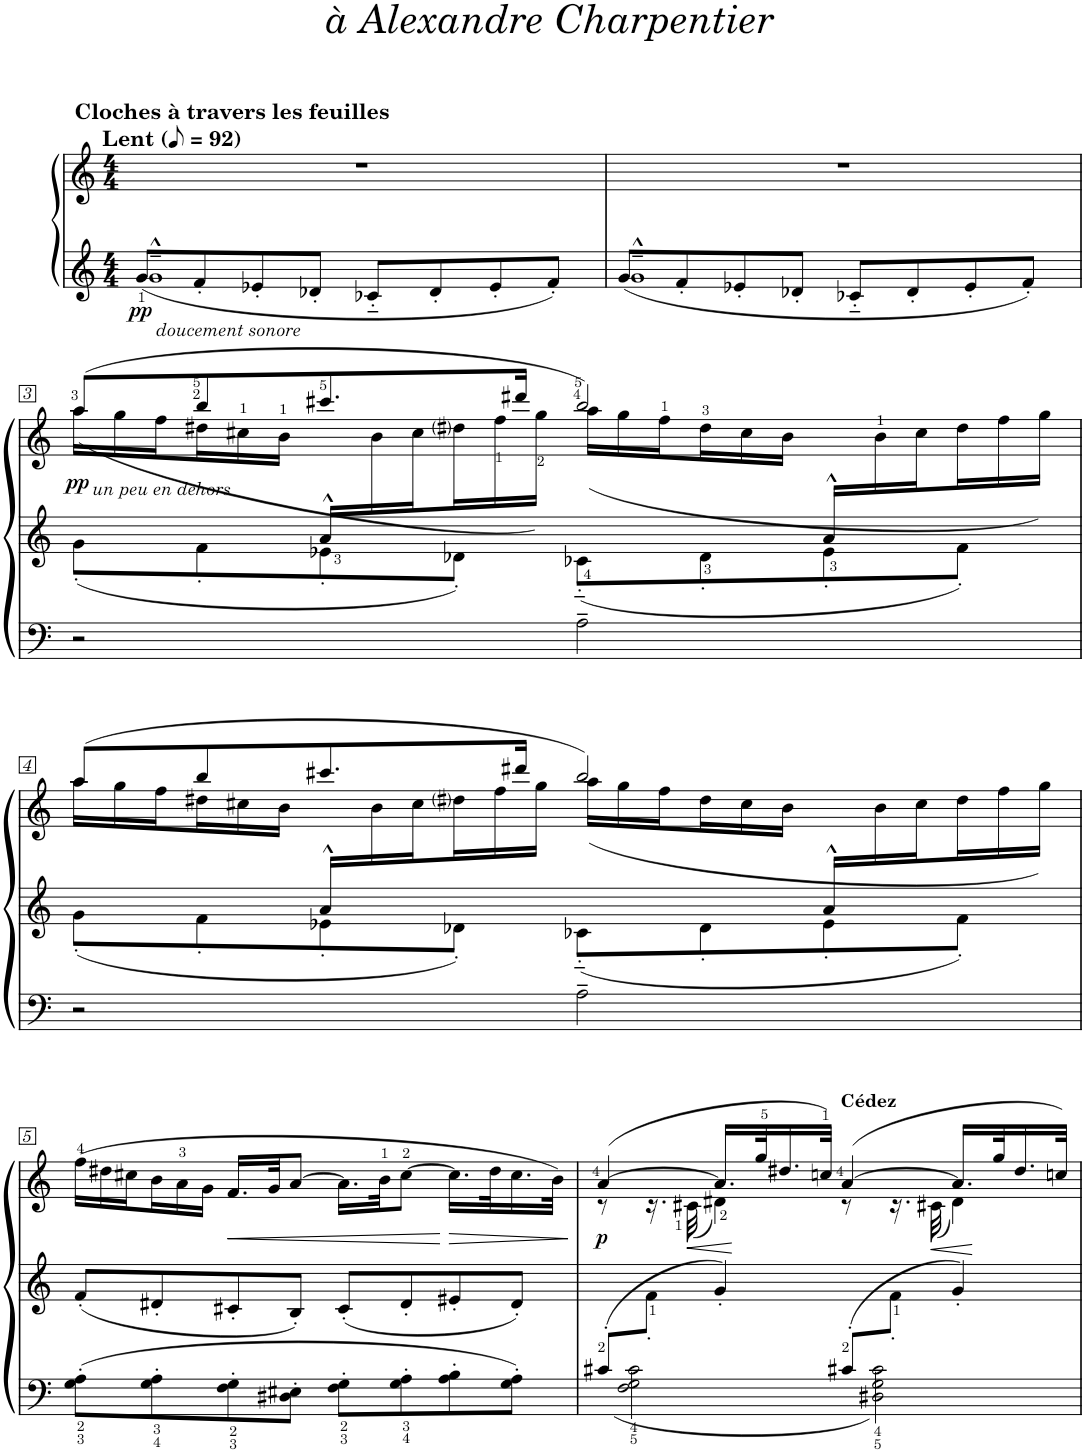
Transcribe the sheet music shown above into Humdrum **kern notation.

**kern	**kern	**kern	**dynam
*part1	*part1	*part1	*part1
*staff3	*staff2	*staff1	*staff1/2/3
*I"Piano	*	*	*
*I'Pno.	*	*	*
*stria5	*	*	*
*clefF4	*clefG2	*clefG2	*
*k[]	*k[]	*k[]	*
*M4/4	*M4/4	*M4/4	*
*MM46	*MM46	*MM46	*
=1	=1	=1	=1
*	*^	*	*
!	!	!	!LO:TX:a:B:t=Cloches à travers les feuilles	!
!	!	!	!LO:TX:a:B:t=Lent	!
!	!LO:TX:b:i:t=doucement sonore	!	!	!
!	!	!	!	!LO:DY:b=2
1r	8g/L	1g~>^^	1r	pp
.	8f'</	.	.	.
.	8e-X'</	.	.	.
.	8d-X'</J	.	.	.
.	8c-X'<~</L	.	.	.
.	8d-'</	.	.	.
.	8e-'</	.	.	.
.	8f'</J	.	.	.
=2	=2	=2	=2	=2
1r	8g/L	1g~>^^	1r	.
.	8f'</	.	.	.
.	8e-X'</	.	.	.
.	8d-X'</J	.	.	.
.	8c-X'<~</L	.	.	.
.	8d-'</	.	.	.
.	8e-'</	.	.	.
.	8f'</J	.	.	.
!!LO:LB:g=z
=3	=3	=3	=3	=3
*	*	*	*^	*
*	*	*	*	*Xbrackettup	*
!	!	!	!LO:TX:b:i:t=un peu en dehors	!	!
!	!	!	!	!	!LO:DY:b
2r	4ryy	8g'<\L	((<8aa/L	24aa\LL	pp
.	.	.	.	24gg\	.
.	.	.	.	24ff\	.
.	.	8f'<\	8bb/	24dd#X\	.
.	.	.	.	24cc#X>\	.
.	.	.	.	24b\JJ	.
*	*Xbrackettup	*	*	*	*
.	24a^^/LL	8e-X'<\	8.ccc#X/	24ryy	.
.	24%11ryy	.	.	24b\	.
.	.	.	.	24cc#\	.
*	*	*	*	*brackettup	*
.	.	8d-X'<\J	.	24dd#i\	.
.	.	.	.	24ff\	.
.	.	.	16ddd#X/Jk	.	.
.	.	.	.	24gg\JJ)	.
*	*	*	*	*Xbrackettup	*
2A~>\	.	8c-X'<~<\L	2bb/)	(<24aa\LL	.
.	.	.	.	24gg\	.
.	.	.	.	24ff\	.
.	.	8d-'<\	.	24dd#>\	.
.	.	.	.	24cc#\	.
.	.	.	.	24b\JJ	.
.	24a^^/LL	8e-'<\	.	24ryy	.
.	24%5ryy	.	.	24b>\	.
.	.	.	.	24cc#\	.
*	*	*	*	*brackettup	*
.	.	8f'<\J	.	24dd#\	.
.	.	.	.	24ff\	.
.	.	.	.	24gg\JJ)	.
!!LO:LB:g=z	!!
=4	=4	=4	=4	=4	=4
*	*	*	*	*Xbrackettup	*
2r	4ryy	8g'<\L	(8aa/L	24aa\LL	.
.	.	.	.	24gg\	.
.	.	.	.	24ff\	.
.	.	8f'<\	8bb/	24dd#X\	.
.	.	.	.	24cc#X\	.
.	.	.	.	24b\JJ	.
.	24a^^/LL	8e-X'<\	8.ccc#X/	24ryy	.
.	24%11ryy	.	.	24b\	.
.	.	.	.	24cc#\	.
*	*	*	*	*brackettup	*
.	.	8d-X'<\J	.	24dd#i\	.
.	.	.	.	24ff\	.
.	.	.	16ddd#X/Jk	.	.
.	.	.	.	24gg\JJ	.
*	*	*	*	*Xbrackettup	*
2A~>\	.	8c-X'<~<\L	2bb/)	(<24aa\LL	.
.	.	.	.	24gg\	.
.	.	.	.	24ff\	.
.	.	8d-'<\	.	24dd#\	.
.	.	.	.	24cc#\	.
.	.	.	.	24b\JJ	.
.	24a^^/LL	8e-'<\	.	24ryy	.
.	24%5ryy	.	.	24b\	.
.	.	.	.	24cc#\	.
*	*	*	*	*brackettup	*
.	.	8f'<\J	.	24dd#\	.
.	.	.	.	24ff\	.
.	.	.	.	24gg\JJ)	.
*	*v	*v	*	*	*
*	*	*v	*v	*
!!LO:LB:g=z
=5	=5	=5	=5
*	*	*Xbrackettup	*
8G\'> 8A\'>L	8f'</L	(24ff\LL	.
.	.	24dd#X\	.
.	.	24cc#X\	.
8G\'> 8A\'>	8d#X'</	24b\	.
.	.	24a\	.
.	.	24g\JJ	.
!	!	!	!LO:HP:b
8F\'> 8G\'>	8c#X'</	16.f/LL	<
.	.	32g/JK	.
8D#X\'> 8E#X\'>J	8B'</J	[8a/J	.
8F\'> 8G\'>L	8c#'</L	16.a\LL]	.
.	.	32b\JK	.
8G\'> 8A\'>	8d#'</	[8cc#\J	.
!	!	!	!LO:HP:n=1:b
8A\'> 8B\'>	8e#X'</	16.cc#\LL]	[ >
.	.	32dd#\K	.
8G\'> 8A\'>J	8d#'</J	16.cc#\	.
.	.	32b\JJk)	.
.	.	.	]
=6	=6	=6	=6
*^	*	*^	*
!	!	!	!	!	!LO:DY:b
8c#X'>/L	2F\ 2G\ 2c#\	8ryy	(>[>4a/	8r	p
4.ryy	.	8f'<\J	.	16.r	.
.	.	.	.	(32c#X\	.
.	.	4g'/	16.a/LL]	4d#X\)	.
.	.	.	32gg/K	.	.
.	.	.	16.dd#X/	.	.
.	.	.	32ccn/JJk)	.	.
!	!	!	!LO:TX:a:B:t=Cédez	!	!
8c#X'>/L	2D#X\ 2G\ 2c#X\	8ryy	(>[>4a/	8r	.
4.ryy	.	8f'<\J	.	16.r	.
.	.	.	.	(32c#X\	.
.	.	4g'/	16.a/LL]	4d#\)	.
.	.	.	32gg/K	.	.
.	.	.	16.dd#/	.	.
.	.	.	32ccn/JJk)	.	.
*v	*v	*	*v	*v	*
=	=	=	=
*-	*-	*-	*-
